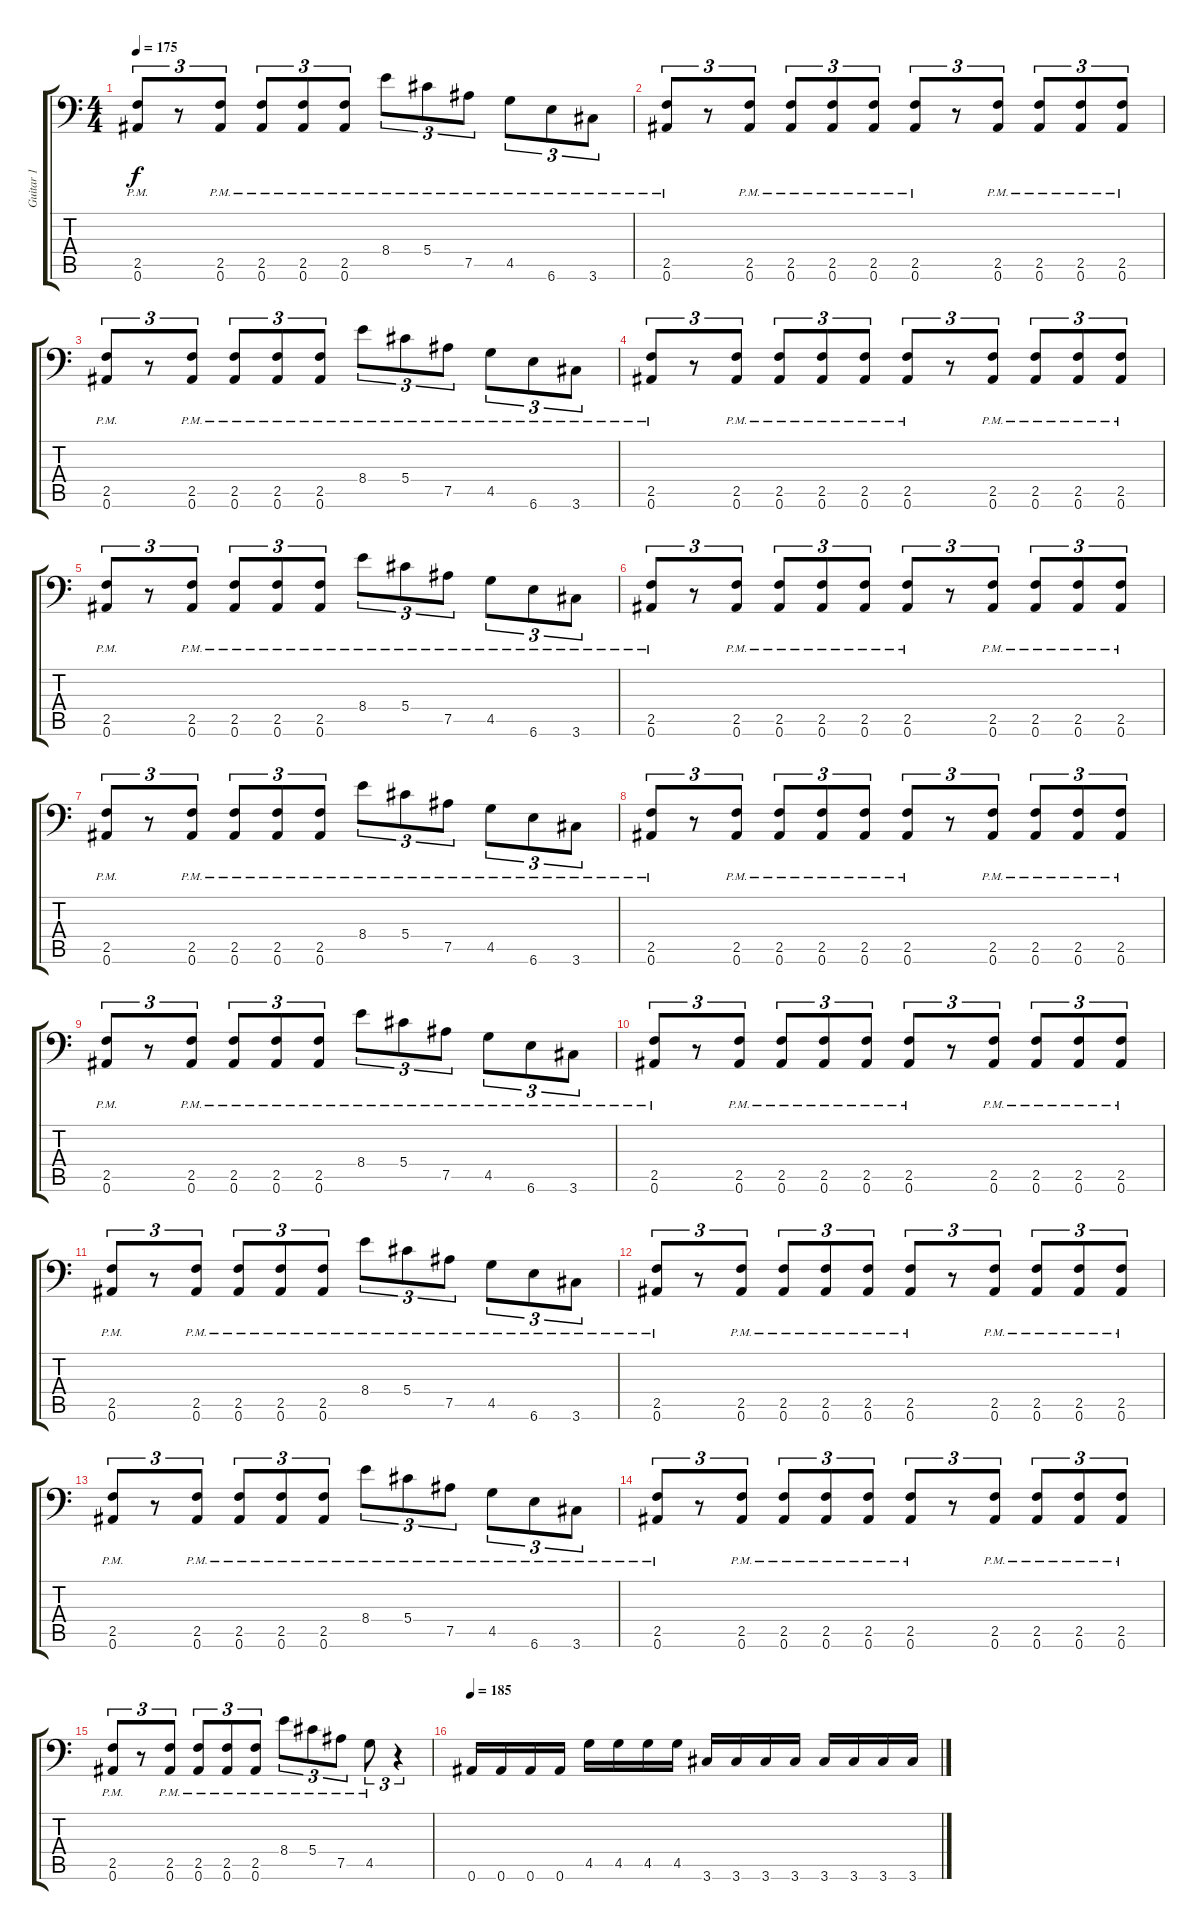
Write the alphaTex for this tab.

\track ("Guitar 1" "Guitar 1") {instrument distortionguitar}
\staff {score tabs}
\tuning (Bb3 F3 Db3 Ab2 Eb2 Bb1) {hide}
\ts (4 4)
\tempo 175
\clef f4
\ks c
(2.5{pm} 0.6{pm}).8{tu (3 2) dy f} r.8{tu (3 2)} (2.5{pm} 0.6{pm}).8{tu (3 2)} (2.5{pm} 0.6{pm}).8{tu (3 2)} (2.5{pm} 0.6{pm}).8{tu (3 2)} (2.5{pm} 0.6{pm}).8{tu (3 2)} 8.4{pm}.8{tu (3 2)} 5.4{pm}.8{tu (3 2)} 7.5{pm}.8{tu (3 2)} 4.5{pm}.8{tu (3 2)} 6.6{pm}.8{tu (3 2)} 3.6{pm}.8{tu (3 2)} |
(2.5{pm} 0.6{pm}).8{tu (3 2)} r.8{tu (3 2)} (2.5{pm} 0.6{pm}).8{tu (3 2)} (2.5{pm} 0.6{pm}).8{tu (3 2)} (2.5{pm} 0.6{pm}).8{tu (3 2)} (2.5{pm} 0.6{pm}).8{tu (3 2)} (2.5{pm} 0.6{pm}).8{tu (3 2)} r.8{tu (3 2)} (2.5{pm} 0.6{pm}).8{tu (3 2)} (2.5{pm} 0.6{pm}).8{tu (3 2)} (2.5{pm} 0.6{pm}).8{tu (3 2)} (2.5{pm} 0.6{pm}).8{tu (3 2)} |
(2.5{pm} 0.6{pm}).8{tu (3 2)} r.8{tu (3 2)} (2.5{pm} 0.6{pm}).8{tu (3 2)} (2.5{pm} 0.6{pm}).8{tu (3 2)} (2.5{pm} 0.6{pm}).8{tu (3 2)} (2.5{pm} 0.6{pm}).8{tu (3 2)} 8.4{pm}.8{tu (3 2)} 5.4{pm}.8{tu (3 2)} 7.5{pm}.8{tu (3 2)} 4.5{pm}.8{tu (3 2)} 6.6{pm}.8{tu (3 2)} 3.6{pm}.8{tu (3 2)} |
(2.5{pm} 0.6{pm}).8{tu (3 2)} r.8{tu (3 2)} (2.5{pm} 0.6{pm}).8{tu (3 2)} (2.5{pm} 0.6{pm}).8{tu (3 2)} (2.5{pm} 0.6{pm}).8{tu (3 2)} (2.5{pm} 0.6{pm}).8{tu (3 2)} (2.5{pm} 0.6{pm}).8{tu (3 2)} r.8{tu (3 2)} (2.5{pm} 0.6{pm}).8{tu (3 2)} (2.5{pm} 0.6{pm}).8{tu (3 2)} (2.5{pm} 0.6{pm}).8{tu (3 2)} (2.5{pm} 0.6{pm}).8{tu (3 2)} |
(2.5{pm} 0.6{pm}).8{tu (3 2)} r.8{tu (3 2)} (2.5{pm} 0.6{pm}).8{tu (3 2)} (2.5{pm} 0.6{pm}).8{tu (3 2)} (2.5{pm} 0.6{pm}).8{tu (3 2)} (2.5{pm} 0.6{pm}).8{tu (3 2)} 8.4{pm}.8{tu (3 2)} 5.4{pm}.8{tu (3 2)} 7.5{pm}.8{tu (3 2)} 4.5{pm}.8{tu (3 2)} 6.6{pm}.8{tu (3 2)} 3.6{pm}.8{tu (3 2)} |
(2.5{pm} 0.6{pm}).8{tu (3 2)} r.8{tu (3 2)} (2.5{pm} 0.6{pm}).8{tu (3 2)} (2.5{pm} 0.6{pm}).8{tu (3 2)} (2.5{pm} 0.6{pm}).8{tu (3 2)} (2.5{pm} 0.6{pm}).8{tu (3 2)} (2.5{pm} 0.6{pm}).8{tu (3 2)} r.8{tu (3 2)} (2.5{pm} 0.6{pm}).8{tu (3 2)} (2.5{pm} 0.6{pm}).8{tu (3 2)} (2.5{pm} 0.6{pm}).8{tu (3 2)} (2.5{pm} 0.6{pm}).8{tu (3 2)} |
(2.5{pm} 0.6{pm}).8{tu (3 2)} r.8{tu (3 2)} (2.5{pm} 0.6{pm}).8{tu (3 2)} (2.5{pm} 0.6{pm}).8{tu (3 2)} (2.5{pm} 0.6{pm}).8{tu (3 2)} (2.5{pm} 0.6{pm}).8{tu (3 2)} 8.4{pm}.8{tu (3 2)} 5.4{pm}.8{tu (3 2)} 7.5{pm}.8{tu (3 2)} 4.5{pm}.8{tu (3 2)} 6.6{pm}.8{tu (3 2)} 3.6{pm}.8{tu (3 2)} |
(2.5{pm} 0.6{pm}).8{tu (3 2)} r.8{tu (3 2)} (2.5{pm} 0.6{pm}).8{tu (3 2)} (2.5{pm} 0.6{pm}).8{tu (3 2)} (2.5{pm} 0.6{pm}).8{tu (3 2)} (2.5{pm} 0.6{pm}).8{tu (3 2)} (2.5{pm} 0.6{pm}).8{tu (3 2)} r.8{tu (3 2)} (2.5{pm} 0.6{pm}).8{tu (3 2)} (2.5{pm} 0.6{pm}).8{tu (3 2)} (2.5{pm} 0.6{pm}).8{tu (3 2)} (2.5{pm} 0.6{pm}).8{tu (3 2)} |
(2.5{pm} 0.6{pm}).8{tu (3 2)} r.8{tu (3 2)} (2.5{pm} 0.6{pm}).8{tu (3 2)} (2.5{pm} 0.6{pm}).8{tu (3 2)} (2.5{pm} 0.6{pm}).8{tu (3 2)} (2.5{pm} 0.6{pm}).8{tu (3 2)} 8.4{pm}.8{tu (3 2)} 5.4{pm}.8{tu (3 2)} 7.5{pm}.8{tu (3 2)} 4.5{pm}.8{tu (3 2)} 6.6{pm}.8{tu (3 2)} 3.6{pm}.8{tu (3 2)} |
(2.5{pm} 0.6{pm}).8{tu (3 2)} r.8{tu (3 2)} (2.5{pm} 0.6{pm}).8{tu (3 2)} (2.5{pm} 0.6{pm}).8{tu (3 2)} (2.5{pm} 0.6{pm}).8{tu (3 2)} (2.5{pm} 0.6{pm}).8{tu (3 2)} (2.5{pm} 0.6{pm}).8{tu (3 2)} r.8{tu (3 2)} (2.5{pm} 0.6{pm}).8{tu (3 2)} (2.5{pm} 0.6{pm}).8{tu (3 2)} (2.5{pm} 0.6{pm}).8{tu (3 2)} (2.5{pm} 0.6{pm}).8{tu (3 2)} |
(2.5{pm} 0.6{pm}).8{tu (3 2)} r.8{tu (3 2)} (2.5{pm} 0.6{pm}).8{tu (3 2)} (2.5{pm} 0.6{pm}).8{tu (3 2)} (2.5{pm} 0.6{pm}).8{tu (3 2)} (2.5{pm} 0.6{pm}).8{tu (3 2)} 8.4{pm}.8{tu (3 2)} 5.4{pm}.8{tu (3 2)} 7.5{pm}.8{tu (3 2)} 4.5{pm}.8{tu (3 2)} 6.6{pm}.8{tu (3 2)} 3.6{pm}.8{tu (3 2)} |
(2.5{pm} 0.6{pm}).8{tu (3 2)} r.8{tu (3 2)} (2.5{pm} 0.6{pm}).8{tu (3 2)} (2.5{pm} 0.6{pm}).8{tu (3 2)} (2.5{pm} 0.6{pm}).8{tu (3 2)} (2.5{pm} 0.6{pm}).8{tu (3 2)} (2.5{pm} 0.6{pm}).8{tu (3 2)} r.8{tu (3 2)} (2.5{pm} 0.6{pm}).8{tu (3 2)} (2.5{pm} 0.6{pm}).8{tu (3 2)} (2.5{pm} 0.6{pm}).8{tu (3 2)} (2.5{pm} 0.6{pm}).8{tu (3 2)} |
(2.5{pm} 0.6{pm}).8{tu (3 2)} r.8{tu (3 2)} (2.5{pm} 0.6{pm}).8{tu (3 2)} (2.5{pm} 0.6{pm}).8{tu (3 2)} (2.5{pm} 0.6{pm}).8{tu (3 2)} (2.5{pm} 0.6{pm}).8{tu (3 2)} 8.4{pm}.8{tu (3 2)} 5.4{pm}.8{tu (3 2)} 7.5{pm}.8{tu (3 2)} 4.5{pm}.8{tu (3 2)} 6.6{pm}.8{tu (3 2)} 3.6{pm}.8{tu (3 2)} |
(2.5{pm} 0.6{pm}).8{tu (3 2)} r.8{tu (3 2)} (2.5{pm} 0.6{pm}).8{tu (3 2)} (2.5{pm} 0.6{pm}).8{tu (3 2)} (2.5{pm} 0.6{pm}).8{tu (3 2)} (2.5{pm} 0.6{pm}).8{tu (3 2)} (2.5{pm} 0.6{pm}).8{tu (3 2)} r.8{tu (3 2)} (2.5{pm} 0.6{pm}).8{tu (3 2)} (2.5{pm} 0.6{pm}).8{tu (3 2)} (2.5{pm} 0.6{pm}).8{tu (3 2)} (2.5{pm} 0.6{pm}).8{tu (3 2)} |
(2.5{pm} 0.6{pm}).8{tu (3 2)} r.8{tu (3 2)} (2.5{pm} 0.6{pm}).8{tu (3 2)} (2.5{pm} 0.6{pm}).8{tu (3 2)} (2.5{pm} 0.6{pm}).8{tu (3 2)} (2.5{pm} 0.6{pm}).8{tu (3 2)} 8.4{pm}.8{tu (3 2)} 5.4{pm}.8{tu (3 2)} 7.5{pm}.8{tu (3 2)} 4.5{pm}.8{tu (3 2)} r.4{tu (3 2)} |
\tempo 185
0.6.16 0.6.16 0.6.16 0.6.16 4.5.16 4.5.16 4.5.16 4.5.16 3.6.16 3.6.16 3.6.16 3.6.16 3.6.16 3.6.16 3.6.16 3.6.16
